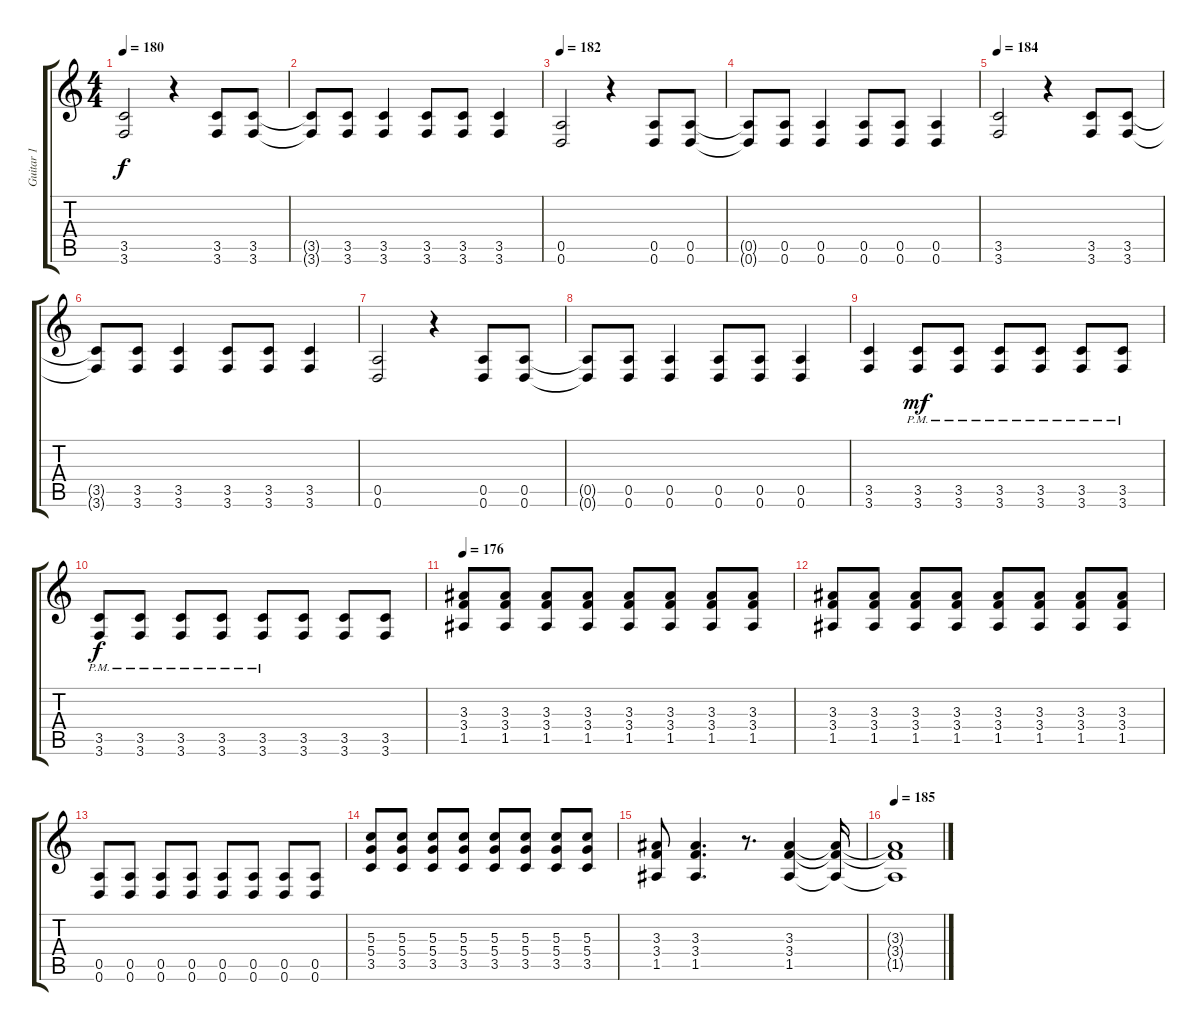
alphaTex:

\track ("Guitar 1" "Guitar 1") {instrument overdrivenguitar}
\staff {score tabs}
\tuning (E4 B3 G3 D3 A2 D2) {hide}
\ts (4 4)
\tempo 180
\clef g2
\ks c
(3.5 3.6).2{dy f} r.4 (3.5 3.6).8 (3.5 3.6).8 |
(3.5{t} 3.6{t}).8 (3.5 3.6).8 (3.5 3.6).4 (3.5 3.6).8 (3.5 3.6).8 (3.5 3.6).4 |
\tempo 182
(0.5 0.6).2 r.4 (0.5 0.6).8 (0.5 0.6).8 |
(0.5{t} 0.6{t}).8 (0.5 0.6).8 (0.5 0.6).4 (0.5 0.6).8 (0.5 0.6).8 (0.5 0.6).4 |
\tempo 184
(3.5 3.6).2 r.4 (3.5 3.6).8 (3.5 3.6).8 |
(3.5{t} 3.6{t}).8 (3.5 3.6).8 (3.5 3.6).4 (3.5 3.6).8 (3.5 3.6).8 (3.5 3.6).4 |
(0.5 0.6).2 r.4 (0.5 0.6).8 (0.5 0.6).8 |
(0.5{t} 0.6{t}).8 (0.5 0.6).8 (0.5 0.6).4 (0.5 0.6).8 (0.5 0.6).8 (0.5 0.6).4 |
(3.5 3.6).4 (3.5 3.6{pm}).8{dy mf} (3.5 3.6{pm}).8 (3.5 3.6{pm}).8 (3.5 3.6{pm}).8 (3.5 3.6{pm}).8 (3.5 3.6{pm}).8 |
(3.5 3.6{pm}).8{dy f} (3.5 3.6{pm}).8 (3.5 3.6{pm}).8 (3.5 3.6{pm}).8 (3.5 3.6{pm}).8 (3.5 3.6).8 (3.5 3.6).8 (3.5 3.6).8 |
\tempo 176
(3.3 3.4 1.5).8 (3.3 3.4 1.5).8 (3.3 3.4 1.5).8 (3.3 3.4 1.5).8 (3.3 3.4 1.5).8 (3.3 3.4 1.5).8 (3.3 3.4 1.5).8 (3.3 3.4 1.5).8 |
(3.3 3.4 1.5).8 (3.3 3.4 1.5).8 (3.3 3.4 1.5).8 (3.3 3.4 1.5).8 (3.3 3.4 1.5).8 (3.3 3.4 1.5).8 (3.3 3.4 1.5).8 (3.3 3.4 1.5).8 |
(0.5 0.6).8 (0.5 0.6).8 (0.5 0.6).8 (0.5 0.6).8 (0.5 0.6).8 (0.5 0.6).8 (0.5 0.6).8 (0.5 0.6).8 |
(5.3 5.4 3.5).8 (5.3 5.4 3.5).8 (5.3 5.4 3.5).8 (5.3 5.4 3.5).8 (5.3 5.4 3.5).8 (5.3 5.4 3.5).8 (5.3 5.4 3.5).8 (5.3 5.4 3.5).8 |
(3.3 3.4 1.5).8 (3.3 3.4 1.5).4{d} r.8{d} (3.3 3.4 1.5).4 (3.3{t} 3.4{t} 1.5{t}).16 |
\tempo 185
(3.3{t} 3.4{t} 1.5{t}).1
